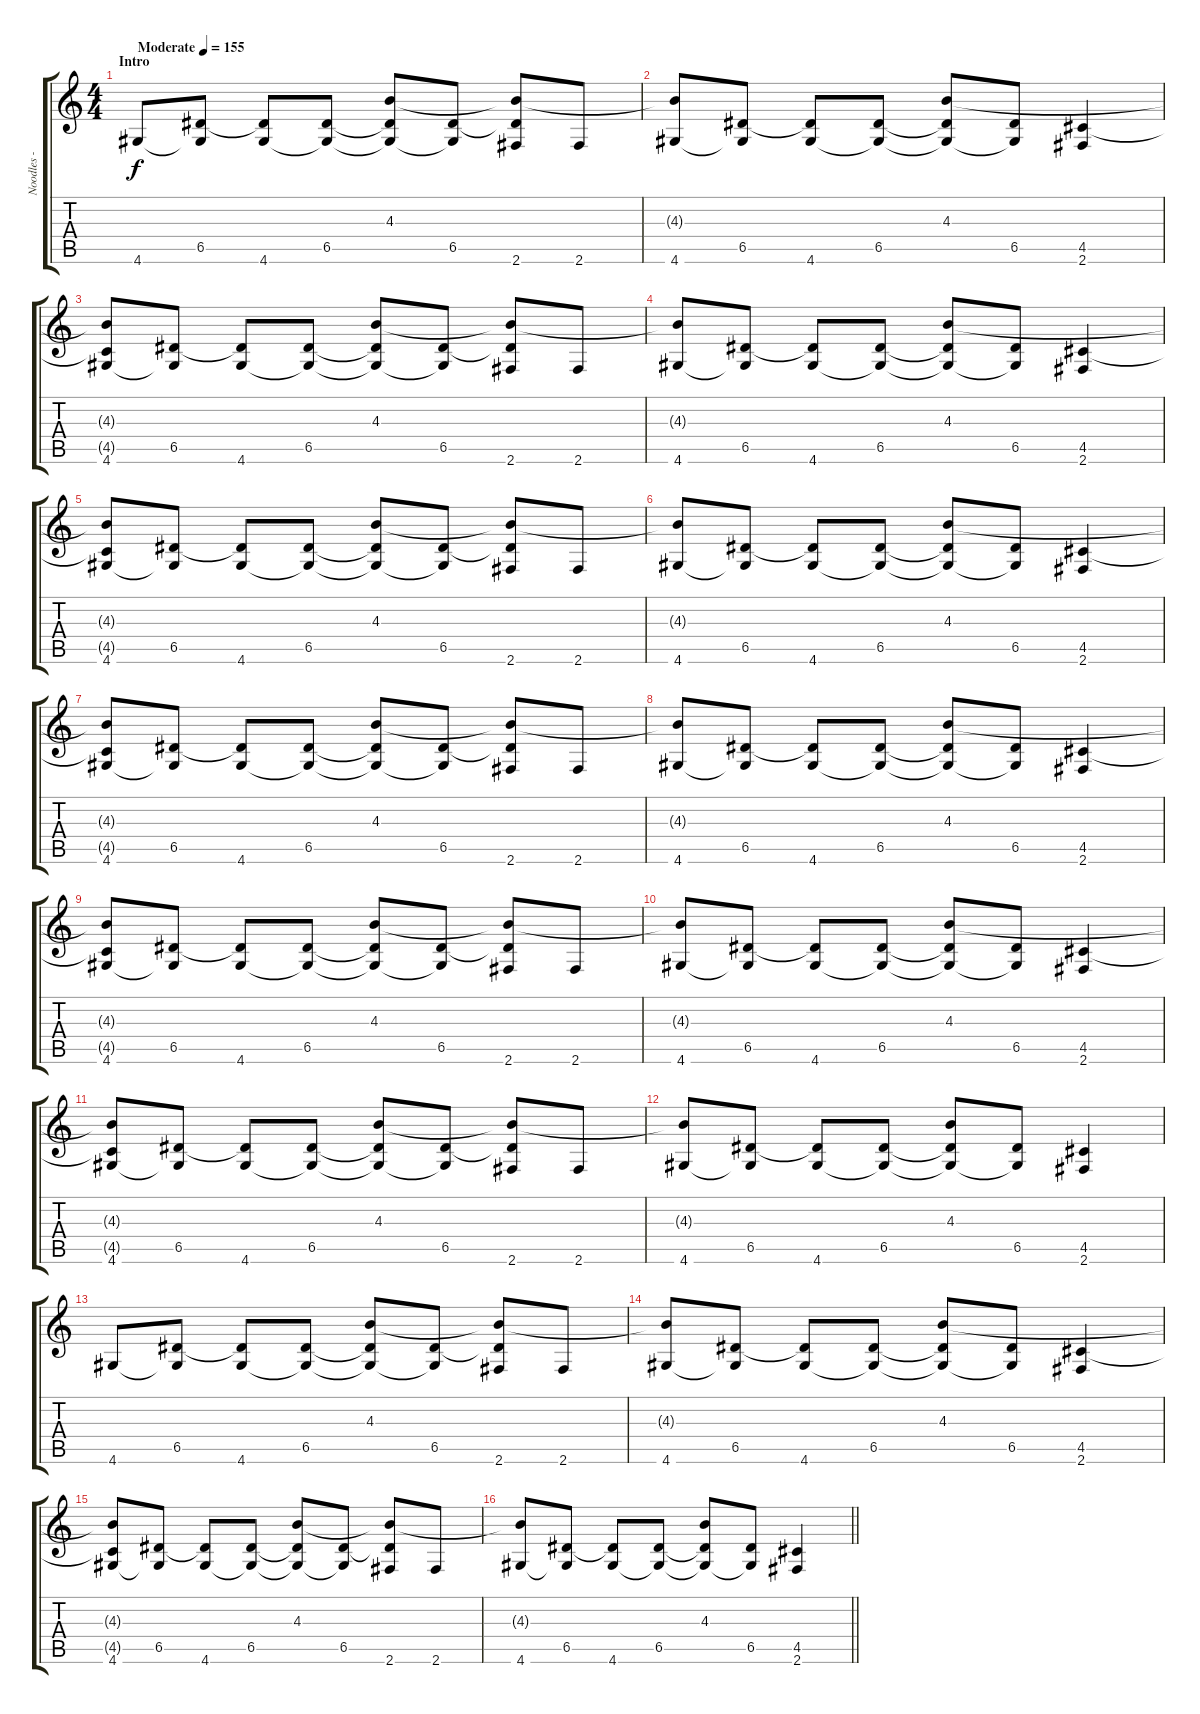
\track ("Noodles - Guitar" "Noodles - ") {instrument electricguitarclean}
\staff {score tabs}
\tuning (E4 B3 G3 D3 A2 E2) {hide}
\ts (4 4)
\section ("" "Intro")
\tempo (155 "Moderate")
\clef g2
\ks c
4.6.8{dy f instrument electricguitarclean} (6.5 4.6{t}).8 (6.5{t} 4.6).8 (6.5 4.6{t}).8 (4.3 6.5{t} 4.6{t}).8 (6.5 4.6{t}).8 (4.3{t} 6.5{t} 2.6).8 2.6.8 |
(4.3{t} 4.6).8 (6.5 4.6{t}).8 (6.5{t} 4.6).8 (6.5 4.6{t}).8 (4.3 6.5{t} 4.6{t}).8 (6.5 4.6{t}).8 (4.5 2.6).4 |
(4.3{t} 4.5{t} 4.6).8 (6.5 4.6{t}).8 (6.5{t} 4.6).8 (6.5 4.6{t}).8 (4.3 6.5{t} 4.6{t}).8 (6.5 4.6{t}).8 (4.3{t} 6.5{t} 2.6).8 2.6.8 |
(4.3{t} 4.6).8 (6.5 4.6{t}).8 (6.5{t} 4.6).8 (6.5 4.6{t}).8 (4.3 6.5{t} 4.6{t}).8 (6.5 4.6{t}).8 (4.5 2.6).4 |
(4.3{t} 4.5{t} 4.6).8 (6.5 4.6{t}).8 (6.5{t} 4.6).8 (6.5 4.6{t}).8 (4.3 6.5{t} 4.6{t}).8 (6.5 4.6{t}).8 (4.3{t} 6.5{t} 2.6).8 2.6.8 |
(4.3{t} 4.6).8 (6.5 4.6{t}).8 (6.5{t} 4.6).8 (6.5 4.6{t}).8 (4.3 6.5{t} 4.6{t}).8 (6.5 4.6{t}).8 (4.5 2.6).4 |
(4.3{t} 4.5{t} 4.6).8 (6.5 4.6{t}).8 (6.5{t} 4.6).8 (6.5 4.6{t}).8 (4.3 6.5{t} 4.6{t}).8 (6.5 4.6{t}).8 (4.3{t} 6.5{t} 2.6).8 2.6.8 |
(4.3{t} 4.6).8 (6.5 4.6{t}).8 (6.5{t} 4.6).8 (6.5 4.6{t}).8 (4.3 6.5{t} 4.6{t}).8 (6.5 4.6{t}).8 (4.5 2.6).4 |
(4.3{t} 4.5{t} 4.6).8 (6.5 4.6{t}).8 (6.5{t} 4.6).8 (6.5 4.6{t}).8 (4.3 6.5{t} 4.6{t}).8 (6.5 4.6{t}).8 (4.3{t} 6.5{t} 2.6).8 2.6.8 |
(4.3{t} 4.6).8 (6.5 4.6{t}).8 (6.5{t} 4.6).8 (6.5 4.6{t}).8 (4.3 6.5{t} 4.6{t}).8 (6.5 4.6{t}).8 (4.5 2.6).4 |
(4.3{t} 4.5{t} 4.6).8 (6.5 4.6{t}).8 (6.5{t} 4.6).8 (6.5 4.6{t}).8 (4.3 6.5{t} 4.6{t}).8 (6.5 4.6{t}).8 (4.3{t} 6.5{t} 2.6).8 2.6.8 |
(4.3{t} 4.6).8 (6.5 4.6{t}).8 (6.5{t} 4.6).8 (6.5 4.6{t}).8 (4.3 6.5{t} 4.6{t}).8 (6.5 4.6{t}).8 (4.5 2.6).4 |
4.6.8 (6.5 4.6{t}).8 (6.5{t} 4.6).8 (6.5 4.6{t}).8 (4.3 6.5{t} 4.6{t}).8 (6.5 4.6{t}).8 (4.3{t} 6.5{t} 2.6).8 2.6.8 |
(4.3{t} 4.6).8 (6.5 4.6{t}).8 (6.5{t} 4.6).8 (6.5 4.6{t}).8 (4.3 6.5{t} 4.6{t}).8 (6.5 4.6{t}).8 (4.5 2.6).4 |
(4.3{t} 4.5{t} 4.6).8 (6.5 4.6{t}).8 (6.5{t} 4.6).8 (6.5 4.6{t}).8 (4.3 6.5{t} 4.6{t}).8 (6.5 4.6{t}).8 (4.3{t} 6.5{t} 2.6).8 2.6.8 |
\barLineRight lightlight
(4.3{t} 4.6).8 (6.5 4.6{t}).8 (6.5{t} 4.6).8 (6.5 4.6{t}).8 (4.3 6.5{t} 4.6{t}).8 (6.5 4.6{t}).8 (4.5 2.6).4
